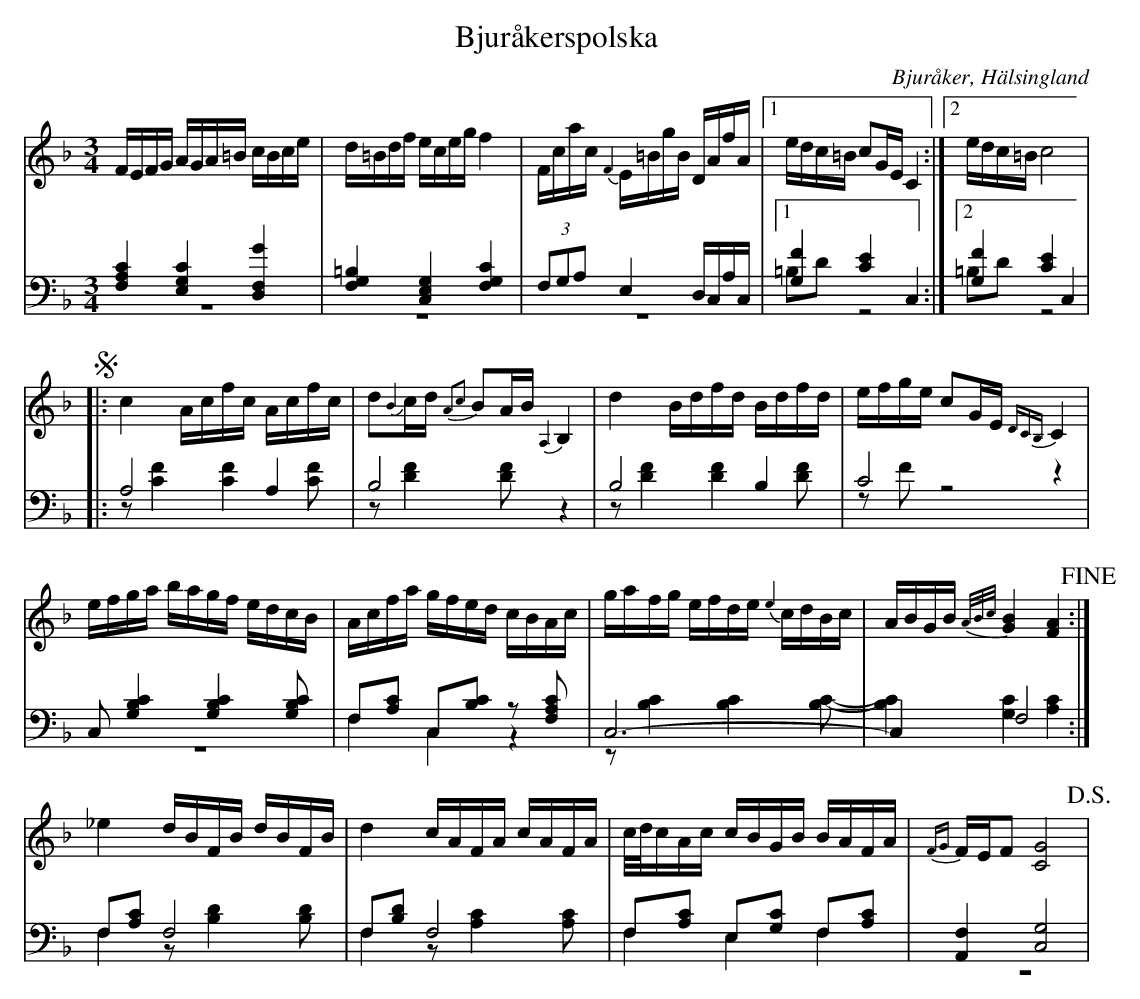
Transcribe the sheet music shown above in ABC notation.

X:1
T: Bjuråkerspolska
O: Bjuråker, Hälsingland
M: 3/4
L: 1/16
K: F
V:1
V:2
V:3 merge
V:1
FEFG AGA=B cBce|d=Bdf eceg f4|Fcac {F2}E=BgB DAfA|1 edc=B c2GE C4:|2 edc=B c8 |
!segno! |:c4 Acfc Acfc|d2{B2}cd {A2c2}B2AB {A,2}B,4|d4 Bdfd Bdfd|efge c2GE {DCB,}C4|
efga bagf edcB|Acfa gfed cBAc|gafg efde {e2}cdBc|ABGB {A/B/c/}[G4B4] [F4A4] !fine!:|
_e4 dBFB dBFB|d4 cAFA cAFA|c/d/cAc cBGB BAFA|{FG}FEF2 [C8G8] !D.S.!|
V:2 clef=bass
[F,4A,4C4] [E,4G,4C4] [D,4F,4G4]|[F,4G,4=B,4] [G,4C,4E,4] [F,4G,4C4]|(3F,2G,2A,2 E,4 D,C,A,C,|1 [G,4F4] [C4E4] C,4:|2 [G,4F4] [C4E4] C,4 |
|:A,8 A,4|B,8 z4|B,8  B,4|C8 z4|
C,2 [G,4B,4C4] [G,4B,4C4] [G,2B,2C2]|F,2[A,2C2] C,2[B,2C2] z2 [F,2A,2C2]|C,12-|C,4 F,8:|
F,2[A,2C2] F,8|F,2[B,2D2] F,8|F,2[A,2C2] E,2[G,2C2] F,2[A,2C2]|[A,,4F,4] [C,8G,8] |
V:3 clef=bass
z12|z12|z12|1 =B,2D2 z8:|2 =B,2D2 z8|
|:z2 [C4F4] [C4F4] [C2F2]|z2 [D4F4] [D2F2] z4|z2 [D4F4] [D4F4] [D2F2]|z2 F2 z8|
z12|F,4 C,4 z4|z2 [B,4C4] [B,4C4] [B,2C2]-|[B,4C4] [G,4C4] [A,4C4]:|
F,4 z2 [B,4D4] [B,2D2]|F,4 z2 [A,4C4] [A,2C2]|F,4 E,4 F,4|z12|
